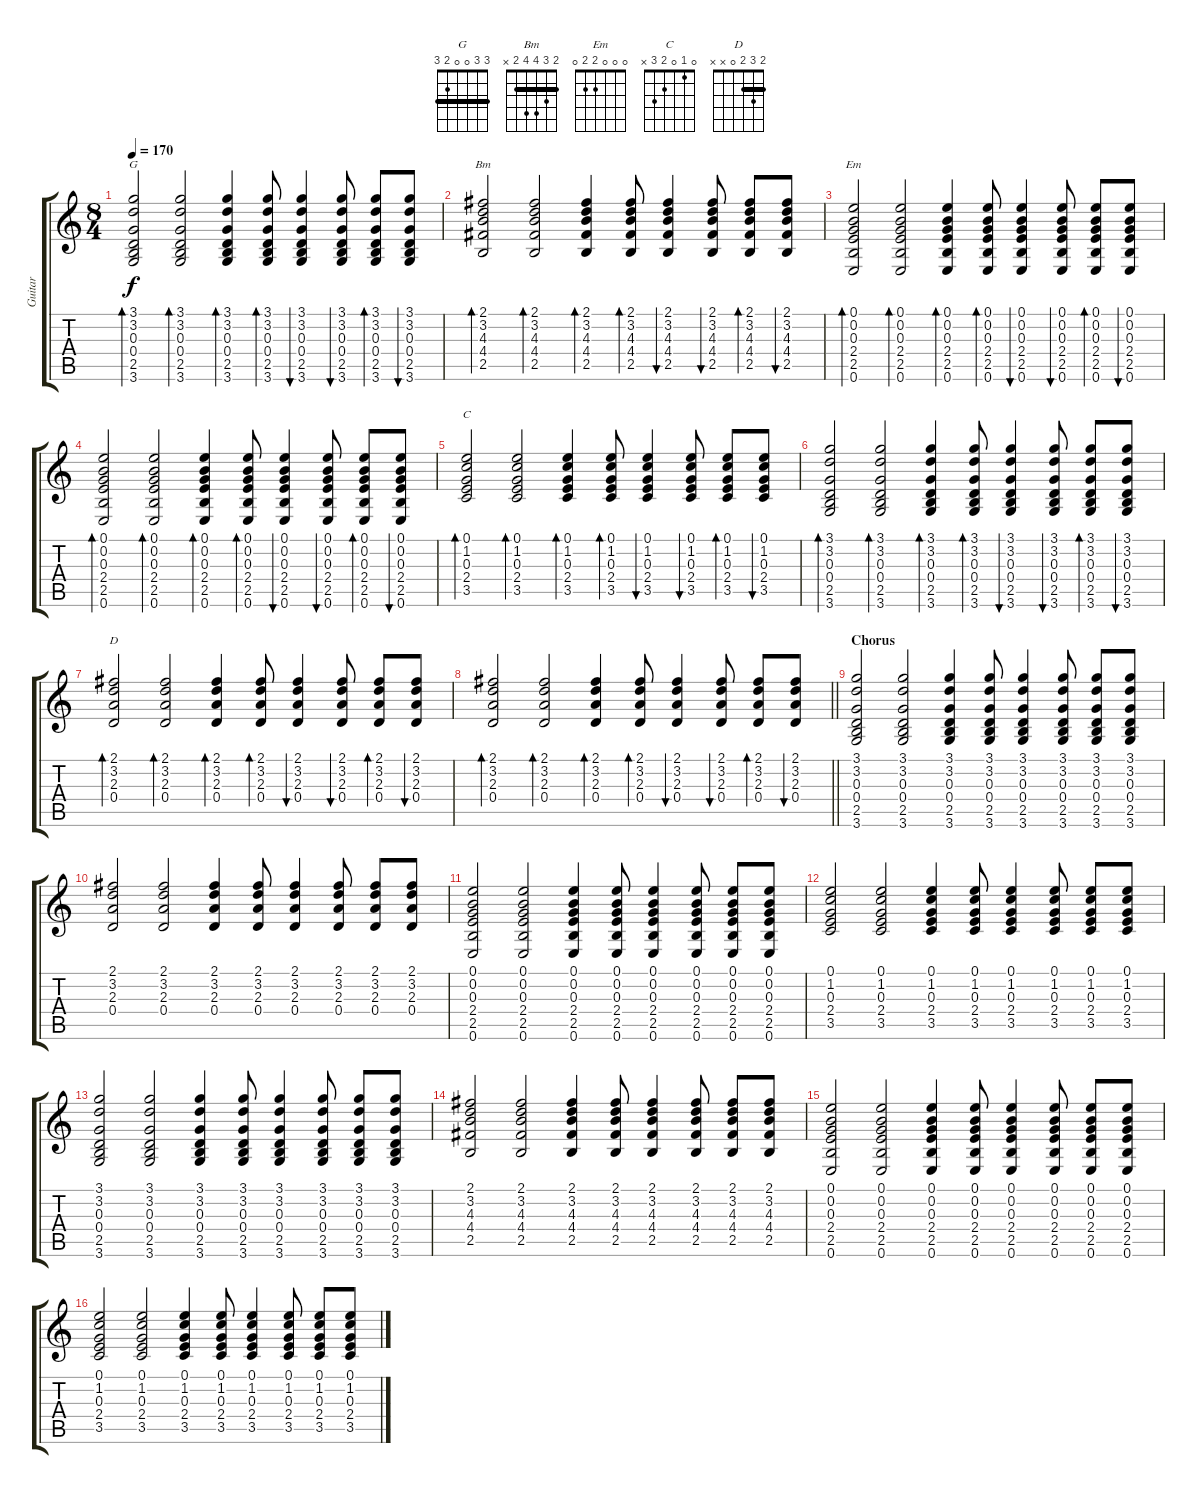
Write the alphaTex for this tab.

\track ("Guitar" "Guitar") {instrument acousticguitarsteel}
\staff {score tabs}
\tuning (E4 B3 G3 D3 A2 E2) {hide}
\chord ("G" 3 3 0 0 2 3) {barre 3}
\chord ("Bm" 2 3 4 4 2 x) {barre 2}
\chord ("Em" 0 0 0 2 2 0)
\chord ("C" 0 1 0 2 3 x)
\chord ("D" 2 3 2 0 x x) {barre 2}
\ts (8 4)
\tempo 170
\clef g2
\ks c
(3.1 3.2 0.3 0.4 2.5 3.6).2{bd 30 ch "G" dy f} (3.1 3.2 0.3 0.4 2.5 3.6).2{bd 30} (3.1 3.2 0.3 0.4 2.5 3.6).4{bd 30} (3.1 3.2 0.3 0.4 2.5 3.6).8{bd 30} (3.1 3.2 0.3 0.4 2.5 3.6).4{bu 30} (3.1 3.2 0.3 0.4 2.5 3.6).8{bu 30} (3.1 3.2 0.3 0.4 2.5 3.6).8{bd 30} (3.1 3.2 0.3 0.4 2.5 3.6).8{bu 30} |
(2.1 3.2 4.3 4.4 2.5).2{bd 30 ch "Bm"} (2.1 3.2 4.3 4.4 2.5).2{bd 30} (2.1 3.2 4.3 4.4 2.5).4{bd 30} (2.1 3.2 4.3 4.4 2.5).8{bd 30} (2.1 3.2 4.3 4.4 2.5).4{bu 30} (2.1 3.2 4.3 4.4 2.5).8{bu 30} (2.1 3.2 4.3 4.4 2.5).8{bd 30} (2.1 3.2 4.3 4.4 2.5).8{bu 30} |
(0.1 0.2 0.3 2.4 2.5 0.6).2{bd 30 ch "Em"} (0.1 0.2 0.3 2.4 2.5 0.6).2{bd 30} (0.1 0.2 0.3 2.4 2.5 0.6).4{bd 30} (0.1 0.2 0.3 2.4 2.5 0.6).8{bd 30} (0.1 0.2 0.3 2.4 2.5 0.6).4{bu 30} (0.1 0.2 0.3 2.4 2.5 0.6).8{bu 30} (0.1 0.2 0.3 2.4 2.5 0.6).8{bd 30} (0.1 0.2 0.3 2.4 2.5 0.6).8{bu 30} |
(0.1 0.2 0.3 2.4 2.5 0.6).2{bd 30} (0.1 0.2 0.3 2.4 2.5 0.6).2{bd 30} (0.1 0.2 0.3 2.4 2.5 0.6).4{bd 30} (0.1 0.2 0.3 2.4 2.5 0.6).8{bd 30} (0.1 0.2 0.3 2.4 2.5 0.6).4{bu 30} (0.1 0.2 0.3 2.4 2.5 0.6).8{bu 30} (0.1 0.2 0.3 2.4 2.5 0.6).8{bd 30} (0.1 0.2 0.3 2.4 2.5 0.6).8{bu 30} |
(0.1 1.2 0.3 2.4 3.5).2{bd 30 ch "C"} (0.1 1.2 0.3 2.4 3.5).2{bd 30} (0.1 1.2 0.3 2.4 3.5).4{bd 30} (0.1 1.2 0.3 2.4 3.5).8{bd 30} (0.1 1.2 0.3 2.4 3.5).4{bu 30} (0.1 1.2 0.3 2.4 3.5).8{bu 30} (0.1 1.2 0.3 2.4 3.5).8{bd 30} (0.1 1.2 0.3 2.4 3.5).8{bu 30} |
(3.1 3.2 0.3 0.4 2.5 3.6).2{bd 30} (3.1 3.2 0.3 0.4 2.5 3.6).2{bd 30} (3.1 3.2 0.3 0.4 2.5 3.6).4{bd 30} (3.1 3.2 0.3 0.4 2.5 3.6).8{bd 30} (3.1 3.2 0.3 0.4 2.5 3.6).4{bu 30} (3.1 3.2 0.3 0.4 2.5 3.6).8{bu 30} (3.1 3.2 0.3 0.4 2.5 3.6).8{bd 30} (3.1 3.2 0.3 0.4 2.5 3.6).8{bu 30} |
(2.1 3.2 2.3 0.4).2{bd 30 ch "D"} (2.1 3.2 2.3 0.4).2{bd 30} (2.1 3.2 2.3 0.4).4{bd 30} (2.1 3.2 2.3 0.4).8{bd 30} (2.1 3.2 2.3 0.4).4{bu 30} (2.1 3.2 2.3 0.4).8{bu 30} (2.1 3.2 2.3 0.4).8{bd 30} (2.1 3.2 2.3 0.4).8{bu 30} |
\barLineRight lightlight
(2.1 3.2 2.3 0.4).2{bd 30} (2.1 3.2 2.3 0.4).2{bd 30} (2.1 3.2 2.3 0.4).4{bd 30} (2.1 3.2 2.3 0.4).8{bd 30} (2.1 3.2 2.3 0.4).4{bu 30} (2.1 3.2 2.3 0.4).8{bu 30} (2.1 3.2 2.3 0.4).8{bd 30} (2.1 3.2 2.3 0.4).8{bu 30} |
\section ("" "Chorus")
(3.1 3.2 0.3 0.4 2.5 3.6).2{volume 10} (3.1 3.2 0.3 0.4 2.5 3.6).2 (3.1 3.2 0.3 0.4 2.5 3.6).4 (3.1 3.2 0.3 0.4 2.5 3.6).8 (3.1 3.2 0.3 0.4 2.5 3.6).4 (3.1 3.2 0.3 0.4 2.5 3.6).8 (3.1 3.2 0.3 0.4 2.5 3.6).8 (3.1 3.2 0.3 0.4 2.5 3.6).8 |
(2.1 3.2 2.3 0.4).2 (2.1 3.2 2.3 0.4).2 (2.1 3.2 2.3 0.4).4 (2.1 3.2 2.3 0.4).8 (2.1 3.2 2.3 0.4).4 (2.1 3.2 2.3 0.4).8 (2.1 3.2 2.3 0.4).8 (2.1 3.2 2.3 0.4).8 |
(0.1 0.2 0.3 2.4 2.5 0.6).2 (0.1 0.2 0.3 2.4 2.5 0.6).2 (0.1 0.2 0.3 2.4 2.5 0.6).4 (0.1 0.2 0.3 2.4 2.5 0.6).8 (0.1 0.2 0.3 2.4 2.5 0.6).4 (0.1 0.2 0.3 2.4 2.5 0.6).8 (0.1 0.2 0.3 2.4 2.5 0.6).8 (0.1 0.2 0.3 2.4 2.5 0.6).8 |
(0.1 1.2 0.3 2.4 3.5).2 (0.1 1.2 0.3 2.4 3.5).2 (0.1 1.2 0.3 2.4 3.5).4 (0.1 1.2 0.3 2.4 3.5).8 (0.1 1.2 0.3 2.4 3.5).4 (0.1 1.2 0.3 2.4 3.5).8 (0.1 1.2 0.3 2.4 3.5).8 (0.1 1.2 0.3 2.4 3.5).8 |
(3.1 3.2 0.3 0.4 2.5 3.6).2 (3.1 3.2 0.3 0.4 2.5 3.6).2 (3.1 3.2 0.3 0.4 2.5 3.6).4 (3.1 3.2 0.3 0.4 2.5 3.6).8 (3.1 3.2 0.3 0.4 2.5 3.6).4 (3.1 3.2 0.3 0.4 2.5 3.6).8 (3.1 3.2 0.3 0.4 2.5 3.6).8 (3.1 3.2 0.3 0.4 2.5 3.6).8 |
(2.1 3.2 4.3 4.4 2.5).2 (2.1 3.2 4.3 4.4 2.5).2 (2.1 3.2 4.3 4.4 2.5).4 (2.1 3.2 4.3 4.4 2.5).8 (2.1 3.2 4.3 4.4 2.5).4 (2.1 3.2 4.3 4.4 2.5).8 (2.1 3.2 4.3 4.4 2.5).8 (2.1 3.2 4.3 4.4 2.5).8 |
(0.1 0.2 0.3 2.4 2.5 0.6).2 (0.1 0.2 0.3 2.4 2.5 0.6).2 (0.1 0.2 0.3 2.4 2.5 0.6).4 (0.1 0.2 0.3 2.4 2.5 0.6).8 (0.1 0.2 0.3 2.4 2.5 0.6).4 (0.1 0.2 0.3 2.4 2.5 0.6).8 (0.1 0.2 0.3 2.4 2.5 0.6).8 (0.1 0.2 0.3 2.4 2.5 0.6).8 |
(0.1 1.2 0.3 2.4 3.5).2 (0.1 1.2 0.3 2.4 3.5).2 (0.1 1.2 0.3 2.4 3.5).4 (0.1 1.2 0.3 2.4 3.5).8 (0.1 1.2 0.3 2.4 3.5).4 (0.1 1.2 0.3 2.4 3.5).8 (0.1 1.2 0.3 2.4 3.5).8 (0.1 1.2 0.3 2.4 3.5).8
